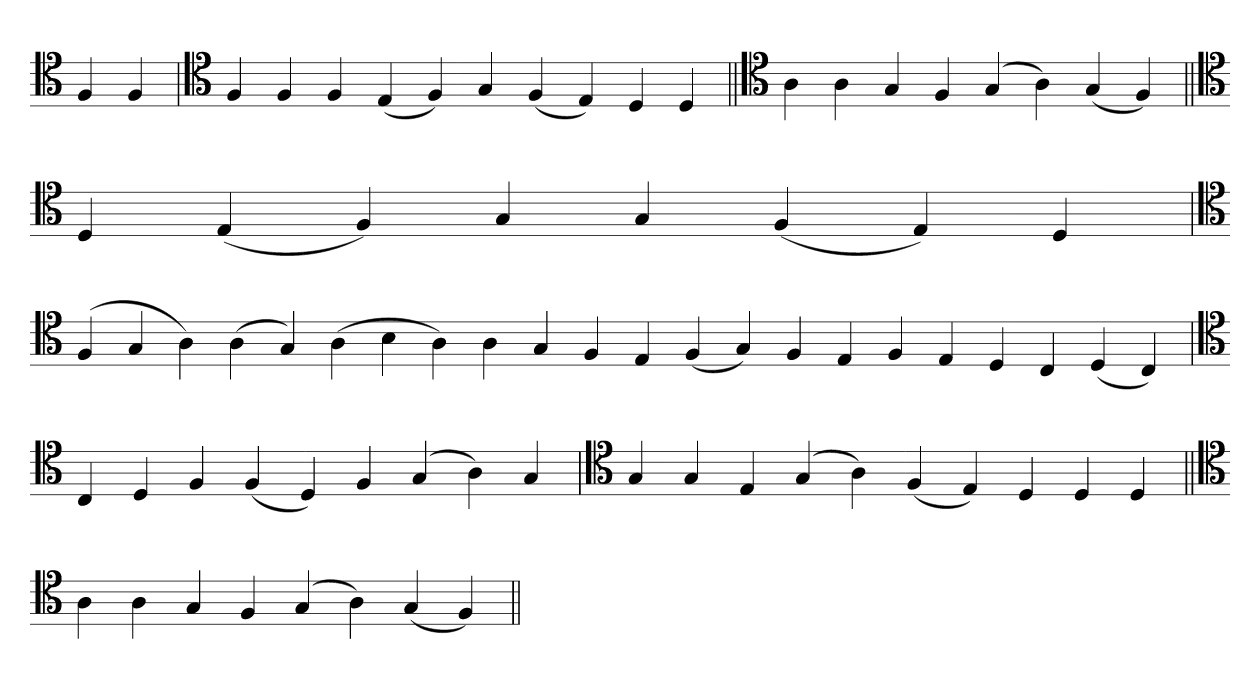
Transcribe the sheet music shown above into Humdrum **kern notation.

**kern
*part1
*staff1
*clefC4
=
4F
4F
=`
*clefC4
4F
4F
4F
(4E
4F)
4G
(4F
4E)
4D
4D
=||
*clefC4
4A
4A
4G
4F
(4G
4A)
(4G
4F)
=||
*clefC4
4D
(4E
4F)
4G
4G
(4F
4E)
4D
=`
*clefC4
(4F
4G
4A)
(4A
4G)
(4A
4B
4A)
4A
4G
4F
4E
(4F
4G)
4F
4E
4F
4E
4D
4C
(4D
4C)
='
*clefC4
4C
4D
4F
(4F
4D)
4F
(4G
4A)
4G
=`
*clefC4
4G
4G
4E
(4G
4A)
(4F
4E)
4D
4D
4D
=||
*clefC4
4A
4A
4G
4F
(4G
4A)
(4G
4F)
=||
*-
